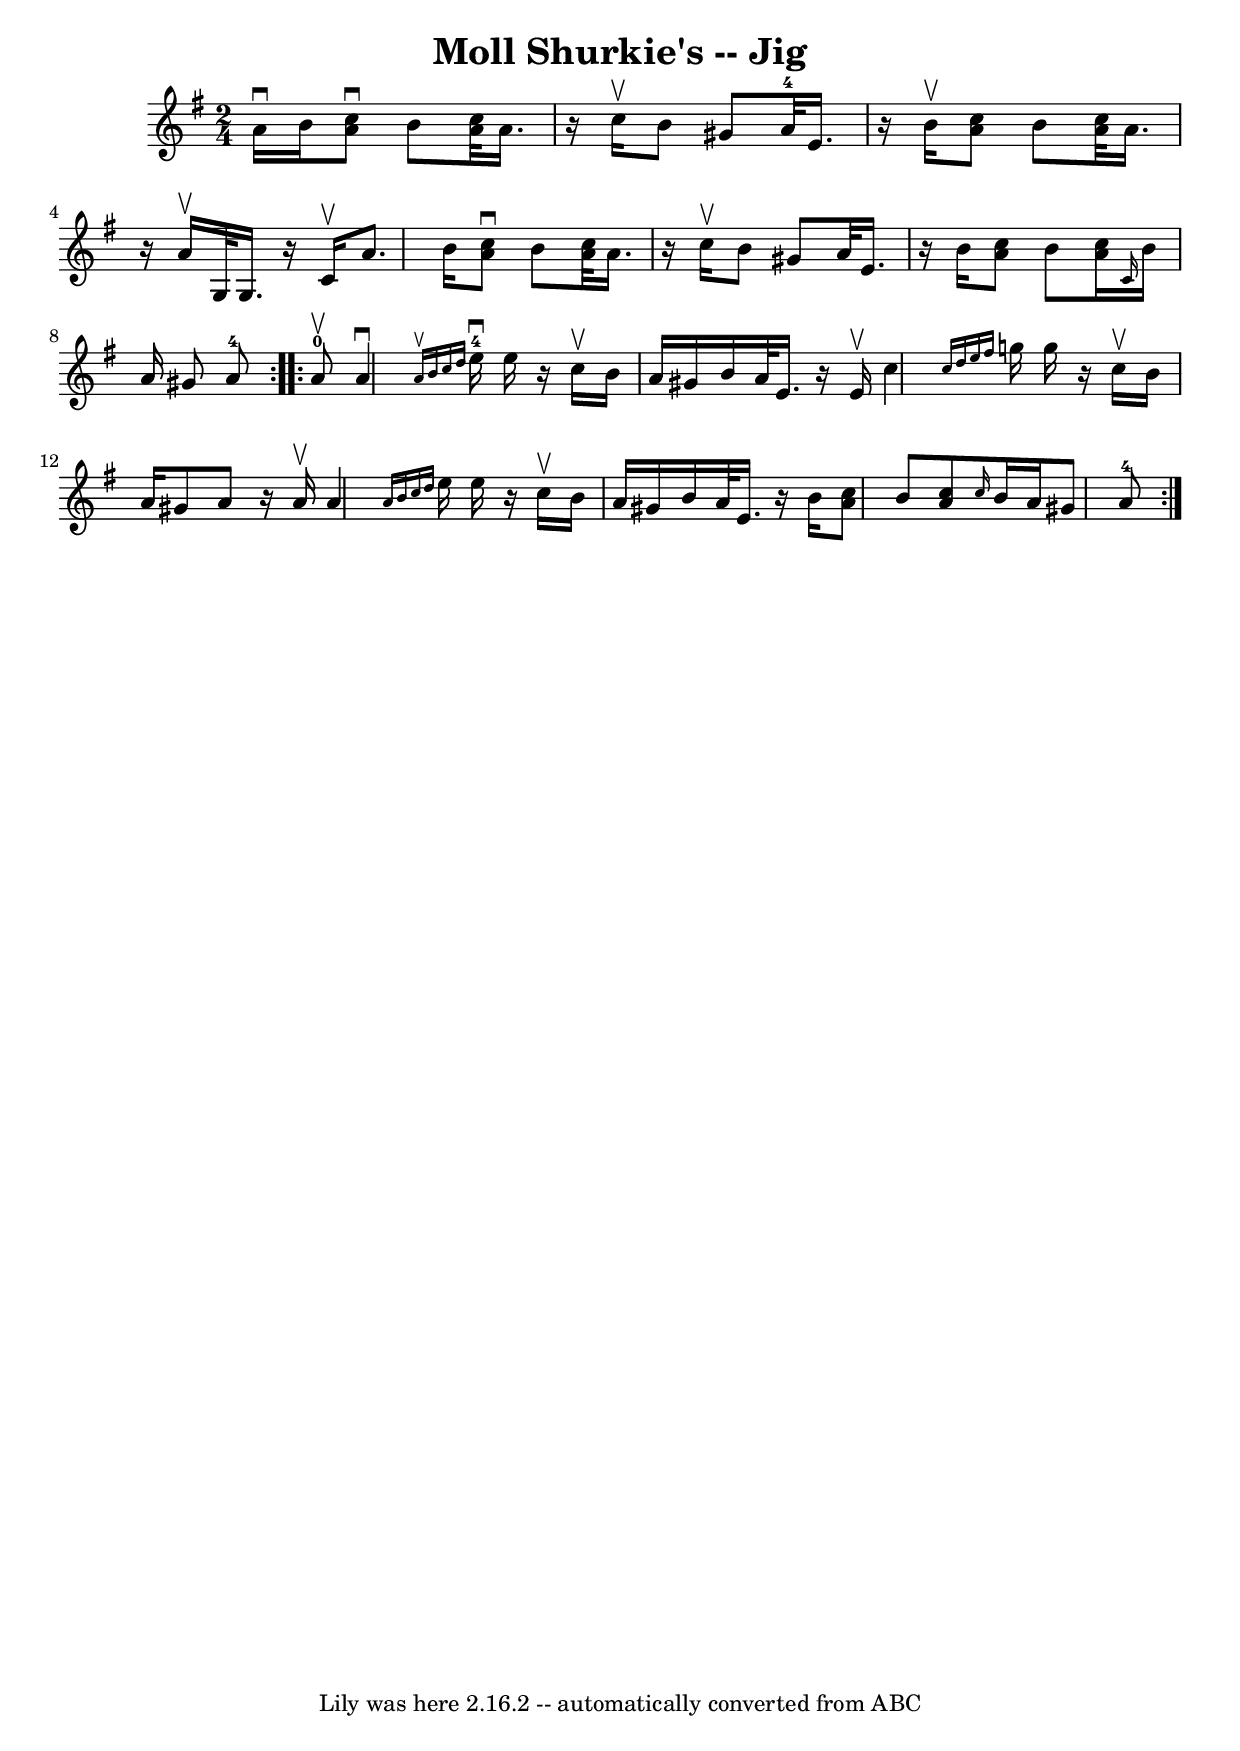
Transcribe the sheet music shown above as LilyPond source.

\version "2.16.2"
\include "Mammoth.ily"
\header {
  %% book = "Ryan's Mammoth Collection"
  crossRefNumber = "1"
  footnotes = "\\\\113 637"
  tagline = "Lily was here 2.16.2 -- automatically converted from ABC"
  title = "Moll Shurkie's -- Jig"

}
voicedefault =  {



  \repeat volta 2 {

    \time 2/4 
    \key a \dorian
    a'16^\downbow b'16  |
    << a'8^\downbow c''8   >> b'8  << a'32 c''32   >> a'16.    r16 c''16^\upbow    |
    b'8 gis'8 a'32-4 e'16.    r16 b'16^\upbow   |
    
    << a'8 c''8   >> b'8  << a'32 c''32   >> a'16.    r16 a'16^\upbow    |
    g32 g16.    r16 c'16^\upbow a'8. b'16    |
    <<  
      a'8^\downbow c''8   >> b'8  << a'32 c''32   >> a'16.    r16 c''16^\upbow   |
    b'8 gis'8 a'32 e'16.    r16 b'16    |
    <<   
      a'8 c''8   >> b'8  << a'16 c''16   >>     \grace { c'16  
						       } b'16    
    a'16 gis'8 a'8-4   
  }     
  \repeat volta 2 {
    a'8-0^\upbow  |
    a'4^\downbow   \grace { a'16^\upbow b'16 c''16 d''16  

			  } e''16-4^\downbow e''16    r16 c''16^\upbow   |
    b'16    
    a'16 gis'16 b'16 a'32 e'16.    r16 e'16^\upbow   |
    c''4  
    \grace { c''16 d''16 e''16 fis''16  
	   } g''!16 g''16    r16 
    c''16^\upbow   |
    b'16 a'16 gis'8 a'8    r16 a'16^\upbow    |
    a'4  \grace { a'16 b'16 c''16 d''16  
		} e''16    
    e''16    r16 c''16^\upbow   |
    b'16 a'16 gis'16 b'16 a'32  
    e'16.    r16 b'16    |
    << a'8 c''8   >> b'8  << a'8 c''8   
			   >>     \grace { c''16  
					 } b'16 a'16 gis'8 a'8-4     
  }   

}

\score{
  <<

    \context Staff="default"
    {
      \voicedefault 
      
    }

  >>
  \layout {
    
  }
  \midi {
  }

}
